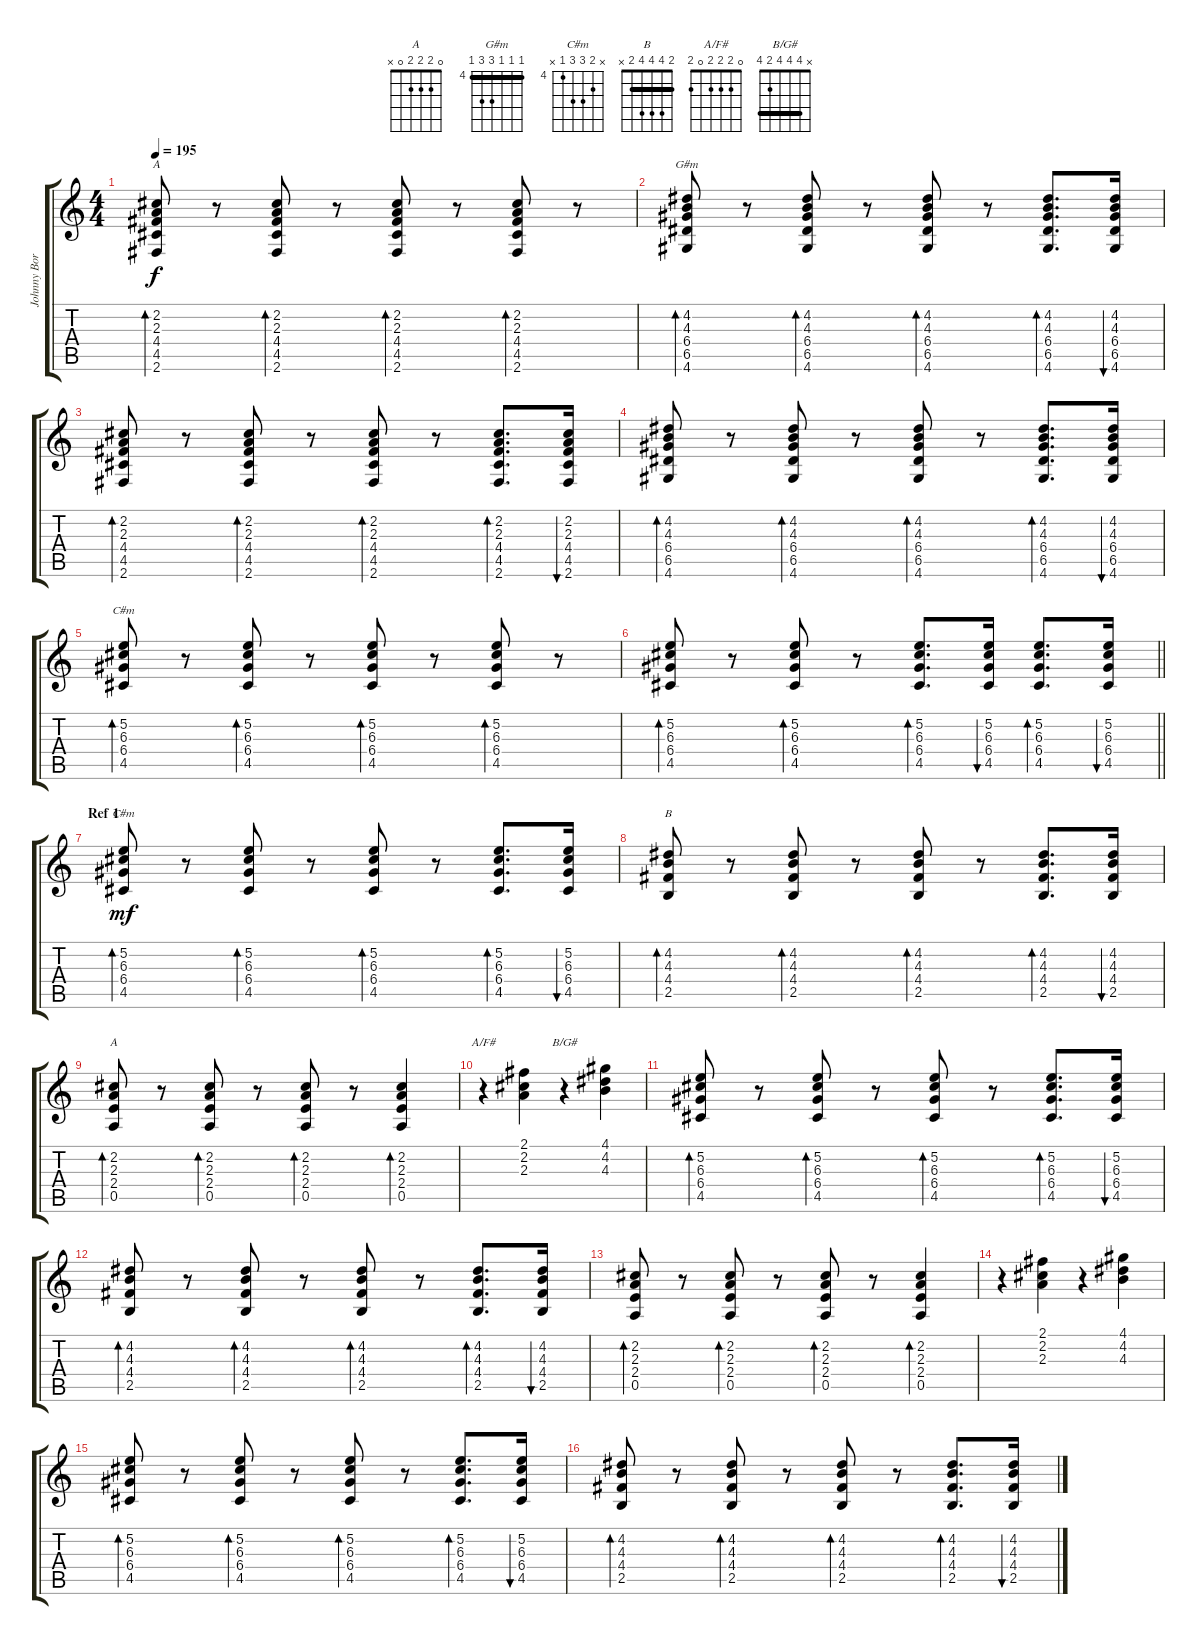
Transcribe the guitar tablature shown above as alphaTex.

\track ("Johnny Borell (vox, Guitar)" "Johnny Bor") {instrument acousticguitarsteel}
\staff {score tabs}
\tuning (E4 B3 G3 D3 A2 E2) {hide}
\chord ("A" x 5 6 7 7 5) {firstfret 5 barre 5}
\chord ("G#m" 4 4 4 6 6 4) {firstfret 4 barre 4}
\chord ("C#m" 4 5 6 6 4 x) {firstfret 4 barre 4}
\chord ("C#m" x 5 6 6 4 x) {firstfret 4}
\chord ("B" 2 4 4 4 2 x) {barre 2}
\chord ("A" 0 2 2 2 0 x)
\chord ("A/F#" 0 2 2 2 0 2)
\chord ("B/G#" x 4 4 4 2 4) {barre 4}
\ts (4 4)
\tempo 195
\clef g2
\ks c
(2.2 2.3 4.4 4.5 2.6).8{bd 60 ch "A" dy f} r.8 (2.2 2.3 4.4 4.5 2.6).8{bd 60} r.8 (2.2 2.3 4.4 4.5 2.6).8{bd 60} r.8 (2.2 2.3 4.4 4.5 2.6).8{bd 60} r.8 |
(4.2 4.3 6.4 6.5 4.6).8{bd 60 ch "G#m"} r.8 (4.2 4.3 6.4 6.5 4.6).8{bd 60} r.8 (4.2 4.3 6.4 6.5 4.6).8{bd 60} r.8 (4.2 4.3 6.4 6.5 4.6).8{d bd 60} (4.2 4.3 6.4 6.5 4.6).16{bu 60} |
(2.2 2.3 4.4 4.5 2.6).8{bd 60} r.8 (2.2 2.3 4.4 4.5 2.6).8{bd 60} r.8 (2.2 2.3 4.4 4.5 2.6).8{bd 60} r.8 (2.2 2.3 4.4 4.5 2.6).8{d bd 60} (2.2 2.3 4.4 4.5 2.6).16{bu 60} |
(4.2 4.3 6.4 6.5 4.6).8{bd 60} r.8 (4.2 4.3 6.4 6.5 4.6).8{bd 60} r.8 (4.2 4.3 6.4 6.5 4.6).8{bd 60} r.8 (4.2 4.3 6.4 6.5 4.6).8{d bd 60} (4.2 4.3 6.4 6.5 4.6).16{bu 60} |
(5.2 6.3 6.4 4.5).8{bd 30 ch "C#m"} r.8 (5.2 6.3 6.4 4.5).8{bd 30} r.8 (5.2 6.3 6.4 4.5).8{bd 30} r.8 (5.2 6.3 6.4 4.5).8{bd 30} r.8 |
\barLineRight lightlight
(5.2 6.3 6.4 4.5).8{bd 30} r.8 (5.2 6.3 6.4 4.5).8{bd 30} r.8 (5.2 6.3 6.4 4.5).8{d bd 30} (5.2 6.3 6.4 4.5).16{bu 60} (5.2 6.3 6.4 4.5).8{d bd 30} (5.2 6.3 6.4 4.5).16{bu 60} |
\section ("" "Ref 1")
(5.2 6.3 6.4 4.5).8{bd 30 ch "C#m" dy mf} r.8 (5.2 6.3 6.4 4.5).8{bd 30} r.8 (5.2 6.3 6.4 4.5).8{bd 30} r.8 (5.2 6.3 6.4 4.5).8{d bd 30} (5.2 6.3 6.4 4.5).16{bu 60} |
(4.2 4.3 4.4 2.5).8{bd 60 ch "B"} r.8 (4.2 4.3 4.4 2.5).8{bd 60} r.8 (4.2 4.3 4.4 2.5).8{bd 60} r.8 (4.2 4.3 4.4 2.5).8{d bd 60} (4.2 4.3 4.4 2.5).16{bu 60} |
(2.2 2.3 2.4 0.5).8{bd 60 ch "A"} r.8 (2.2 2.3 2.4 0.5).8{bd 60} r.8 (2.2 2.3 2.4 0.5).8{bd 60} r.8 (2.2 2.3 2.4 0.5).4{bd 60} |
r.4{ch "A/F#"} (2.1 2.2 2.3).4 r.4{ch "B/G#"} (4.1 4.2 4.3).4 |
(5.2 6.3 6.4 4.5).8{bd 30} r.8 (5.2 6.3 6.4 4.5).8{bd 30} r.8 (5.2 6.3 6.4 4.5).8{bd 30} r.8 (5.2 6.3 6.4 4.5).8{d bd 30} (5.2 6.3 6.4 4.5).16{bu 60} |
(4.2 4.3 4.4 2.5).8{bd 60} r.8 (4.2 4.3 4.4 2.5).8{bd 60} r.8 (4.2 4.3 4.4 2.5).8{bd 60} r.8 (4.2 4.3 4.4 2.5).8{d bd 60} (4.2 4.3 4.4 2.5).16{bu 60} |
(2.2 2.3 2.4 0.5).8{bd 60} r.8 (2.2 2.3 2.4 0.5).8{bd 60} r.8 (2.2 2.3 2.4 0.5).8{bd 60} r.8 (2.2 2.3 2.4 0.5).4{bd 60} |
r.4 (2.1 2.2 2.3).4 r.4 (4.1 4.2 4.3).4 |
(5.2 6.3 6.4 4.5).8{bd 30} r.8 (5.2 6.3 6.4 4.5).8{bd 30} r.8 (5.2 6.3 6.4 4.5).8{bd 30} r.8 (5.2 6.3 6.4 4.5).8{d bd 30} (5.2 6.3 6.4 4.5).16{bu 60} |
(4.2 4.3 4.4 2.5).8{bd 60} r.8 (4.2 4.3 4.4 2.5).8{bd 60} r.8 (4.2 4.3 4.4 2.5).8{bd 60} r.8 (4.2 4.3 4.4 2.5).8{d bd 60} (4.2 4.3 4.4 2.5).16{bu 60}
